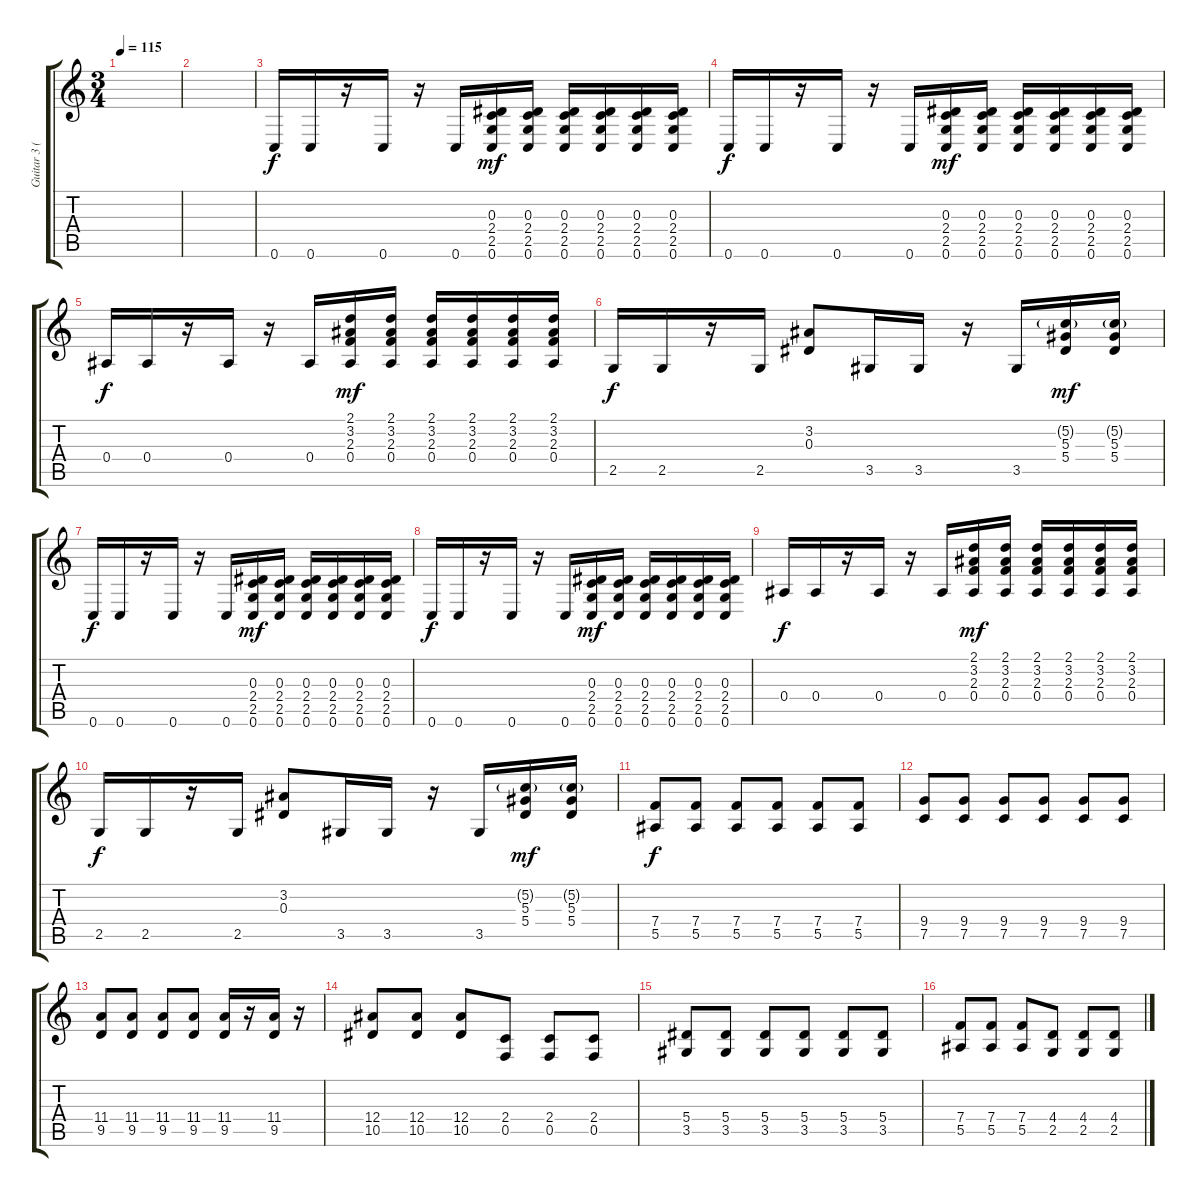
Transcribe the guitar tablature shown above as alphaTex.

\track ("Guitar 3 (Rhytm)" "Guitar 3 (") {instrument distortionguitar}
\staff {score tabs}
\tuning (C4 G3 Eb3 Bb2 F2 C2) {hide}
\ts (3 4)
\tempo 115
\clef g2
\ks c
|
|
0.6.16{balance 10} 0.6.16 r.16 0.6.16 r.16 0.6.16 (0.3 2.4 2.5 0.6).16{dy mf} (0.3 2.4 2.5 0.6).16 (0.3 2.4 2.5 0.6).16 (0.3 2.4 2.5 0.6).16 (0.3 2.4 2.5 0.6).16 (0.3 2.4 2.5 0.6).16 |
0.6.16{dy f} 0.6.16 r.16 0.6.16 r.16 0.6.16 (0.3 2.4 2.5 0.6).16{dy mf} (0.3 2.4 2.5 0.6).16 (0.3 2.4 2.5 0.6).16 (0.3 2.4 2.5 0.6).16 (0.3 2.4 2.5 0.6).16 (0.3 2.4 2.5 0.6).16 |
0.4.16{dy f} 0.4.16 r.16 0.4.16 r.16 0.4.16 (2.1 3.2 2.3 0.4).16{dy mf} (2.1 3.2 2.3 0.4).16 (2.1 3.2 2.3 0.4).16 (2.1 3.2 2.3 0.4).16 (2.1 3.2 2.3 0.4).16 (2.1 3.2 2.3 0.4).16 |
2.5.16{dy f} 2.5.16 r.16 2.5.16 (3.2 0.3).8 3.5.16 3.5.16 r.16 3.5.16 (5.2{g} 5.3 5.4).16{dy mf} (5.2{g} 5.3 5.4).16 |
0.6.16{dy f} 0.6.16 r.16 0.6.16 r.16 0.6.16 (0.3 2.4 2.5 0.6).16{dy mf} (0.3 2.4 2.5 0.6).16 (0.3 2.4 2.5 0.6).16 (0.3 2.4 2.5 0.6).16 (0.3 2.4 2.5 0.6).16 (0.3 2.4 2.5 0.6).16 |
0.6.16{dy f} 0.6.16 r.16 0.6.16 r.16 0.6.16 (0.3 2.4 2.5 0.6).16{dy mf} (0.3 2.4 2.5 0.6).16 (0.3 2.4 2.5 0.6).16 (0.3 2.4 2.5 0.6).16 (0.3 2.4 2.5 0.6).16 (0.3 2.4 2.5 0.6).16 |
0.4.16{dy f} 0.4.16 r.16 0.4.16 r.16 0.4.16 (2.1 3.2 2.3 0.4).16{dy mf} (2.1 3.2 2.3 0.4).16 (2.1 3.2 2.3 0.4).16 (2.1 3.2 2.3 0.4).16 (2.1 3.2 2.3 0.4).16 (2.1 3.2 2.3 0.4).16 |
2.5.16{dy f} 2.5.16 r.16 2.5.16 (3.2 0.3).8 3.5.16 3.5.16 r.16 3.5.16 (5.2{g} 5.3 5.4).16{dy mf} (5.2{g} 5.3 5.4).16 |
(7.4 5.5).8{dy f} (7.4 5.5).8 (7.4 5.5).8 (7.4 5.5).8 (7.4 5.5).8 (7.4 5.5).8 |
(9.4 7.5).8 (9.4 7.5).8 (9.4 7.5).8 (9.4 7.5).8 (9.4 7.5).8 (9.4 7.5).8 |
(11.4 9.5).8 (11.4 9.5).8 (11.4 9.5).8 (11.4 9.5).8 (11.4 9.5).16 r.16 (11.4 9.5).16 r.16 |
(12.4 10.5).8 (12.4 10.5).8 (12.4 10.5).8 (2.4 0.5).8 (2.4 0.5).8 (2.4 0.5).8 |
(5.4 3.5).8 (5.4 3.5).8 (5.4 3.5).8 (5.4 3.5).8 (5.4 3.5).8 (5.4 3.5).8 |
(7.4 5.5).8 (7.4 5.5).8 (7.4 5.5).8 (4.4 2.5).8 (4.4 2.5).8 (4.4 2.5).8
